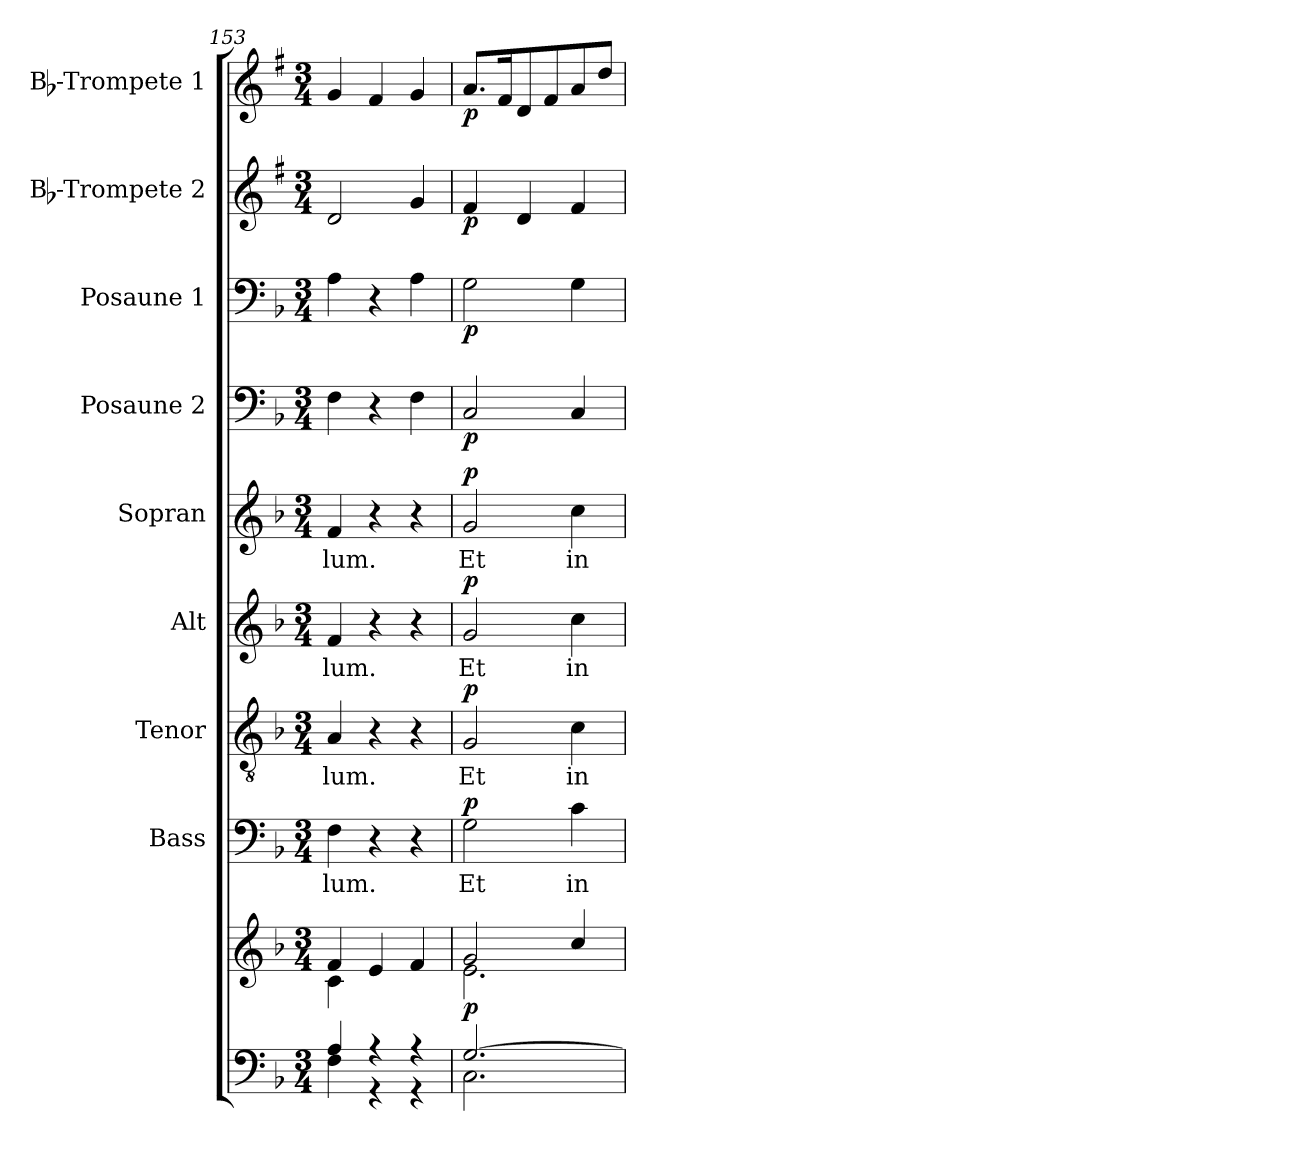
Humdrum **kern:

**kern	**kern	**dynam	**kern	**text	**dynam	**kern	**text	**dynam	**kern	**text	**dynam	**kern	**text	**dynam	**kern	**dynam	**kern	**dynam	**kern	**dynam	**kern	**dynam
*part9	*part9	*part9	*part8	*part8	*part8	*part7	*part7	*part7	*part6	*part6	*part6	*part5	*part5	*part5	*part4	*part4	*part3	*part3	*part2	*part2	*part1	*part1
*staff10	*staff9	*staff9/10	*staff8	*staff8	*staff8	*staff7	*staff7	*staff7	*staff6	*staff6	*staff6	*staff5	*staff5	*staff5	*staff4	*staff4	*staff3	*staff3	*staff2	*staff2	*staff1	*staff1
*	*	*	*I"Bass	*	*	*I"Tenor	*	*	*I"Alt	*	*	*I"Sopran	*	*	*I"Posaune 2	*	*I"Posaune 1	*	*I"Bb-Trompete 2	*	*I"Bb-Trompete 1	*
*	*	*	*I'B.	*	*	*I'T.	*	*	*I'A.	*	*	*I'S.	*	*	*I'Pos. 2	*	*I'Pos. 1	*	*I'Bb Trp. 2	*	*I'Bb Trp. 1	*
*clefF4	*clefG2	*	*clefF4	*	*	*clefGv2	*	*	*clefG2	*	*	*clefG2	*	*	*clefF4	*	*clefF4	*	*clefG2	*	*clefG2	*
*	*	*	*	*	*	*	*	*	*	*	*	*	*	*	*	*	*	*	*ITrd1c2	*	*ITrd1c2	*
*k[b-]	*k[b-]	*	*k[b-]	*	*	*k[b-]	*	*	*k[b-]	*	*	*k[b-]	*	*	*k[b-]	*	*k[b-]	*	*k[b-]	*	*k[b-]	*
*F:	*F:	*	*F:	*	*	*F:	*	*	*F:	*	*	*F:	*	*	*F:	*	*F:	*	*F:	*	*F:	*
*M3/4	*M3/4	*	*M3/4	*	*	*M3/4	*	*	*M3/4	*	*	*M3/4	*	*	*M3/4	*	*M3/4	*	*M3/4	*	*M3/4	*
=153	=153	=153	=153	=153	=153	=153	=153	=153	=153	=153	=153	=153	=153	=153	=153	=153	=153	=153	=153	=153	=153	=153
*^	*^	*	*	*	*	*	*	*	*	*	*	*	*	*	*	*	*	*	*	*	*	*
!	!	!	!	!	!	!LO:LY:b	!	!	!LO:LY:b	!	!	!LO:LY:b	!	!	!LO:LY:b	!	!	!	!	!	!	!	!	!
4A/	4F\	4f/	4c\	.	4F\	-lum.	.	4A/	-lum.	.	4f/	-lum.	.	4f/	-lum.	.	4F\	.	4A\	.	2c/	.	4f/	.
4r	4r	4e/	2ryy	.	4r	.	.	4r	.	.	4r	.	.	4r	.	.	4r	.	4r	.	.	.	4e/	.
4r	4r	4f/	.	.	4r	.	.	4r	.	.	4r	.	.	4r	.	.	4F\	.	4A\	.	4f/	.	4f/	.
=154	=154	=154	=154	=154	=154	=154	=154	=154	=154	=154	=154	=154	=154	=154	=154	=154	=154	=154	=154	=154	=154	=154	=154	=154
!	!	!	!	!LO:DY:b	!	!LO:LY:b	!LO:DY:a	!	!LO:LY:b	!LO:DY:a	!	!LO:LY:b	!LO:DY:a	!	!LO:LY:b	!LO:DY:a	!	!LO:DY:b	!	!LO:DY:b	!	!LO:DY:b	!	!LO:DY:b
[>2.G/	2.C\	2g/	2.e\	p	2G\	Et	p	2G/	Et	p	2g/	Et	p	2g/	Et	p	2C/	p	2G\	p	4e/	p	8.g/L	p
.	.	.	.	.	.	.	.	.	.	.	.	.	.	.	.	.	.	.	.	.	.	.	16e/k	.
.	.	.	.	.	.	.	.	.	.	.	.	.	.	.	.	.	.	.	.	.	4c/	.	8c/	.
.	.	.	.	.	.	.	.	.	.	.	.	.	.	.	.	.	.	.	.	.	.	.	8e/	.
!	!	!	!	!	!	!LO:LY:b	!	!	!LO:LY:b	!	!	!LO:LY:b	!	!	!LO:LY:b	!	!	!	!	!	!	!	!	!
.	.	4cc/	.	.	4c\	in	.	4c\	in	.	4cc\	in	.	4cc\	in	.	4C/	.	4G\	.	4e/	.	8g/	.
.	.	.	.	.	.	.	.	.	.	.	.	.	.	.	.	.	.	.	.	.	.	.	8cc/J	.
*v	*v	*	*	*	*	*	*	*	*	*	*	*	*	*	*	*	*	*	*	*	*	*	*	*
*	*v	*v	*	*	*	*	*	*	*	*	*	*	*	*	*	*	*	*	*	*	*	*	*
=	=	=	=	=	=	=	=	=	=	=	=	=	=	=	=	=	=	=	=	=	=	=
*-	*-	*-	*-	*-	*-	*-	*-	*-	*-	*-	*-	*-	*-	*-	*-	*-	*-	*-	*-	*-	*-	*-
